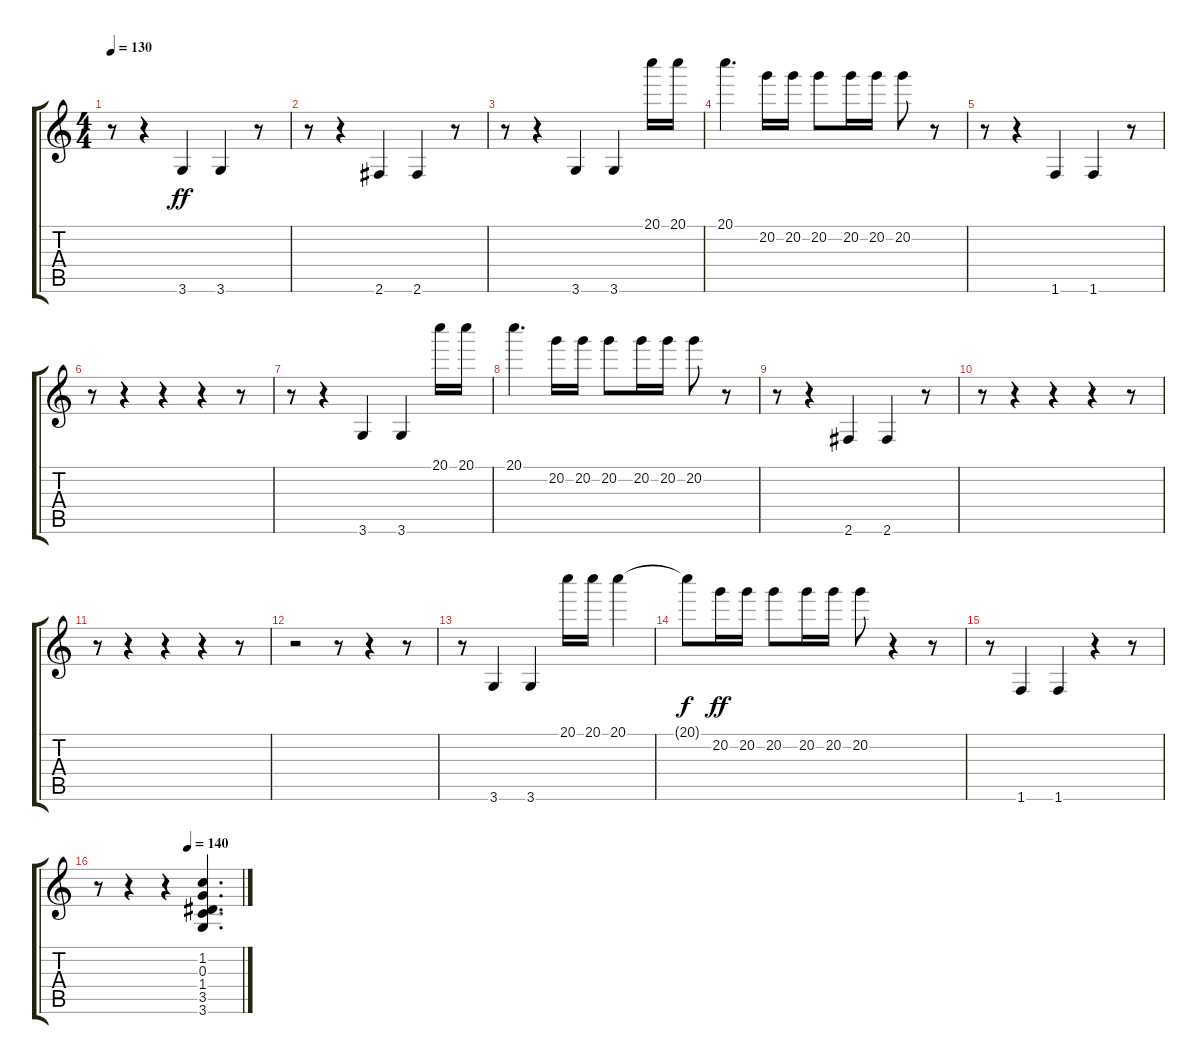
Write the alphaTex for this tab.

\track "" {instrument distortionguitar}
\staff {score tabs}
\tuning (E4 B3 G3 D3 A2 E2) {hide}
\ts (4 4)
\tempo 130
\clef g2
\ks c
r.8{dy ff} r.4 3.6.4 3.6.4 r.8 |
r.8 r.4 2.6.4 2.6.4 r.8 |
r.8 r.4 3.6.4 3.6.4 20.1.16 20.1.16 |
20.1.4{d} 20.2.16 20.2.16 20.2.8 20.2.16 20.2.16 20.2.8 r.8 |
r.8 r.4 1.6.4 1.6.4 r.8 |
r.8 r.4 r.4 r.4 r.8 |
r.8 r.4 3.6.4 3.6.4 20.1.16 20.1.16 |
20.1.4{d} 20.2.16 20.2.16 20.2.8 20.2.16 20.2.16 20.2.8 r.8 |
r.8 r.4 2.6.4 2.6.4 r.8 |
r.8 r.4 r.4 r.4 r.8 |
r.8 r.4 r.4 r.4 r.8 |
r.2 r.8 r.4 r.8 |
r.8 3.6.4 3.6.4 20.1.16 20.1.16 20.1.4 |
20.1{t}.8{dy f} 20.2.16{dy ff} 20.2.16 20.2.8 20.2.16 20.2.16 20.2.8 r.4 r.8 |
r.8 1.6.4 1.6.4 r.4 r.8 |
\tempo (140 0.625)
r.8 r.4 r.4 (1.2 0.3 1.4 3.5 3.6).4{d}
